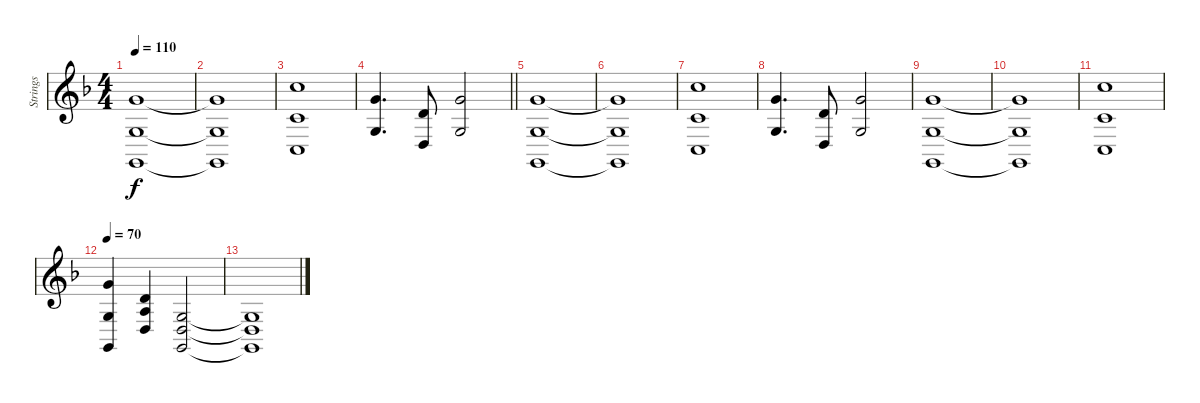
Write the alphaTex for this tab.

\track ("Strings" "Strings") {instrument stringensemble1}
\staff {score}
\tuning (E4 B3 G3 D3 A2 E2 B1) {hide}
\ts (4 4)
\tempo 110
\clef g2
\ks f
(3.1 0.3 3.6).1{dy f} |
(3.1{t} 0.3{t} 3.6{t}).1 |
(8.1 10.4 8.6).1 |
\barLineRight lightlight
(8.2 0.3).4{d} (7.3 0.4).8 (8.2 0.3).2 |
\section ("" "")
(3.1 0.3 3.6).1 |
(3.1{t} 0.3{t} 3.6{t}).1 |
(8.1 10.4 8.6).1 |
(8.2 0.3).4{d} (7.3 0.4).8 (8.2 0.3).2 |
(3.1 0.3 3.6).1 |
(3.1{t} 0.3{t} 3.6{t}).1 |
(8.1 10.4 8.6).1 |
\tempo 70
(8.2 5.4 3.6).4 (7.3 7.4 5.5).4 (5.4 5.5 3.6).2 |
(5.4{t} 5.5{t} 3.6{t}).1
